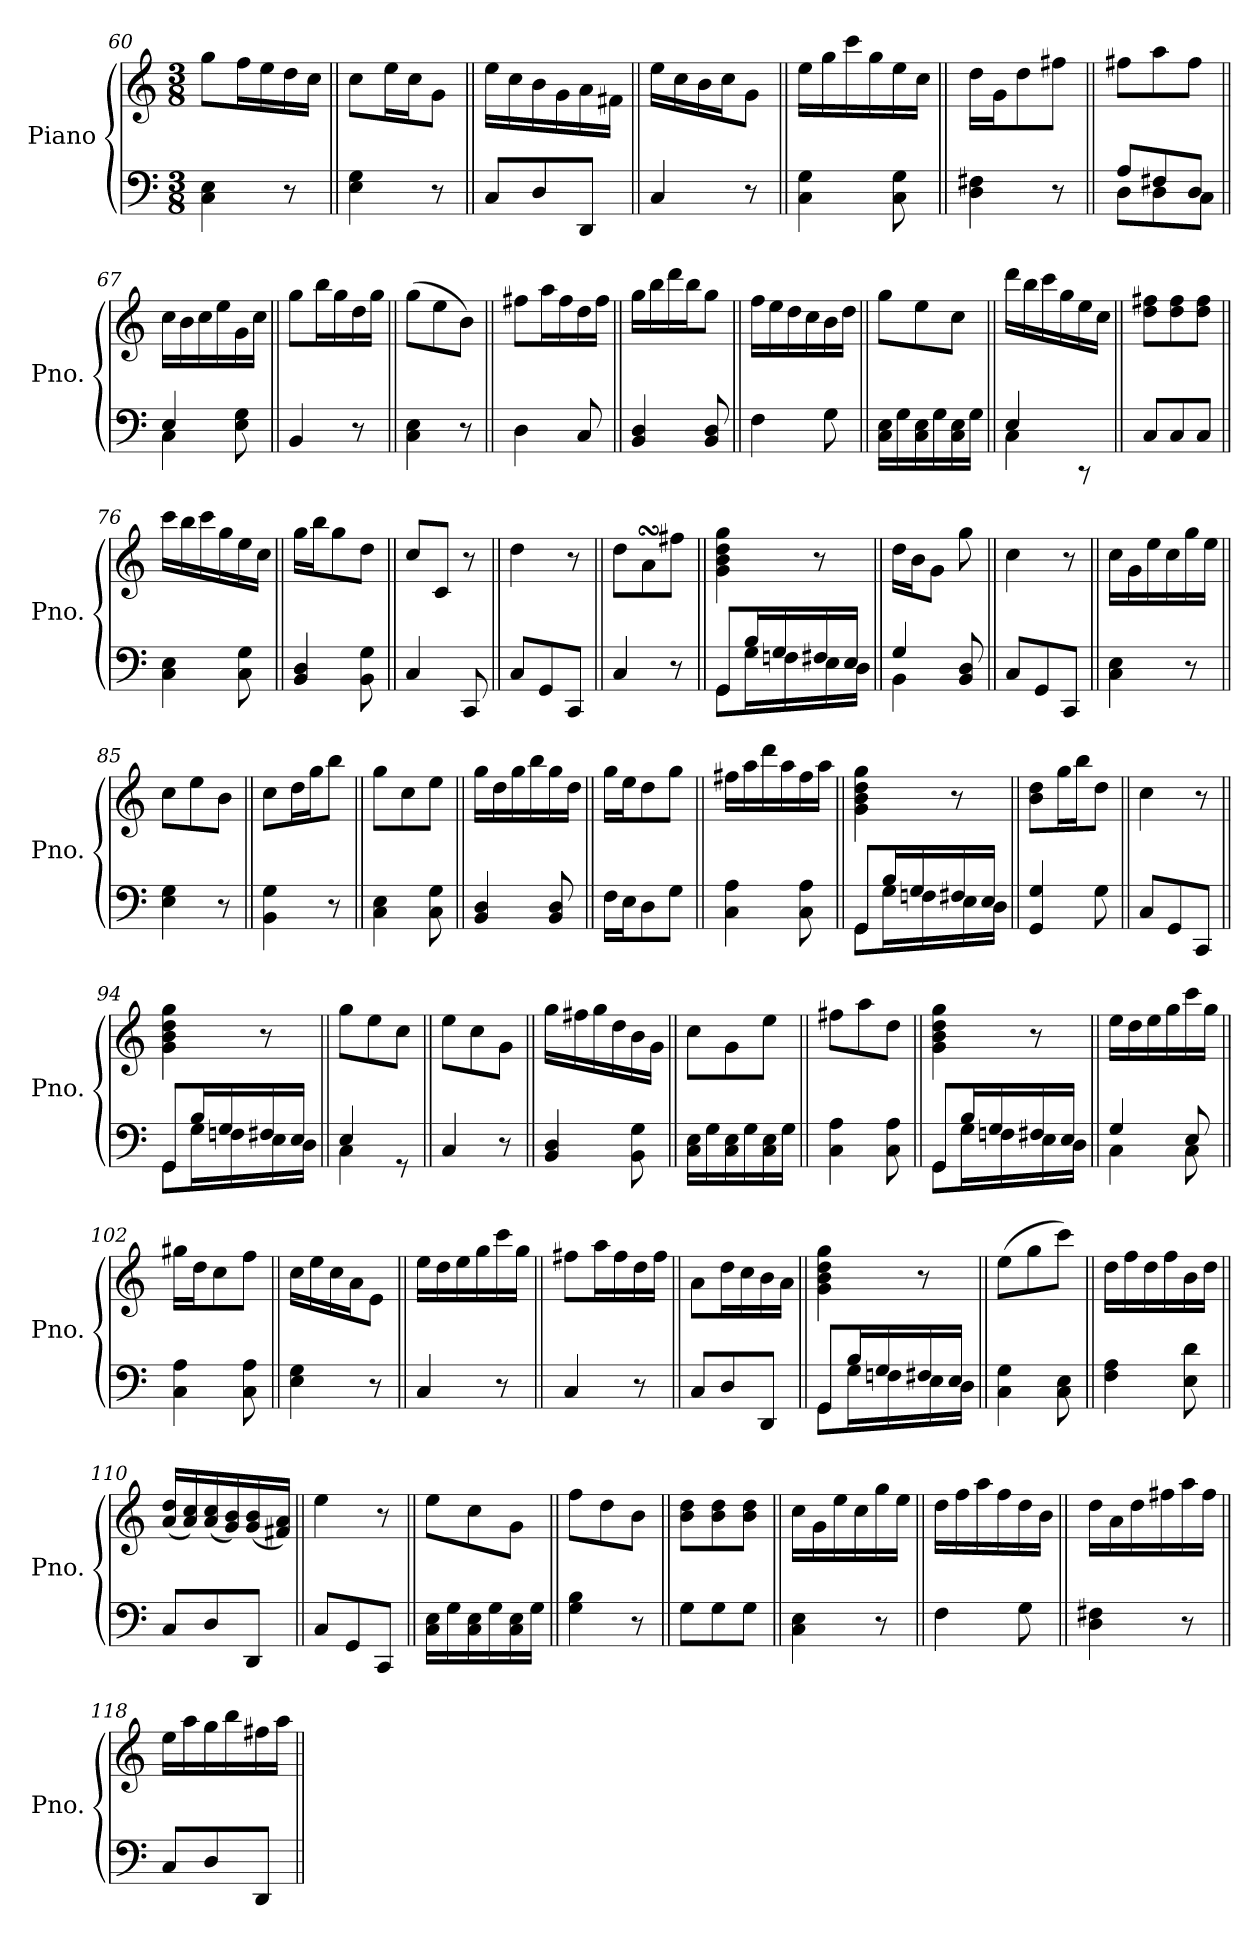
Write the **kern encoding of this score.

**kern	**kern
*part1	*part1
*staff2	*staff1
*I"Piano	*
*I'Pno.	*
*clefF4	*clefG2
*k[]	*k[]
*M3/8	*M3/8
=60	=60
4C\ 4E\	8gg\L
.	16ff\L
.	16ee\
8r	16dd\
.	16cc\JJ
=61||	=61||
4E\ 4G\	8cc\L
.	16ee\L
.	16cc\J
8r	8g\J
=62||	=62||
8C/L	16ee\LL
.	16cc\
8D/	16b\
.	16g\
8DD/J	16a\
.	16f#X\JJ
=63||	=63||
4C/	16ee\LL
.	16cc\
.	16b\
.	16cc\J
8r	8g\J
!!LO:PB:g=z
=64||	=64||
4C\ 4G\	16ee\LL
.	16gg\
.	16ccc\
.	16gg\
8C\ 8G\	16ee\
.	16cc\JJ
=65||	=65||
4D\ 4F#X\	16dd\LL
.	16g\J
.	8dd\
8r	8ff#X\J
=66||	=66||
*^	*
8A/L	8D\L	8ff#X\L
8F#X/	8D\	8aa\
8D/J	8C\J	8ff#\J
=67||	=67||	=67||
4E/	4C\	16cc\LL
.	.	16b\
.	.	16cc\
.	.	16ee\
8E\ 8G\	8ryy	16g\
.	.	16cc\JJ
*v	*v	*
=68||	=68||
4BB/	8gg\L
.	16bb\L
.	16gg\
8r	16dd\
.	16gg\JJ
=69||	=69||
4C\ 4E\	(>8gg\L
.	8ee\
8r	8b\J)
=70||	=70||
4D\	8ff#X\L
.	16aa\L
.	16ff#\
8C/	16dd\
.	16ff#\JJ
=71||	=71||
4BB/ 4D/	16gg\LL
.	16bb\
.	16ddd\
.	16bb\J
8BB/ 8D/	8gg\J
=72||	=72||
4F\	16ff\LL
.	16ee\
.	16dd\
.	16cc\
8G\	16b\
.	16dd\JJ
!!LO:LB:g=z
=73||	=73||
16C\ 16E\LL	8gg\L
16G\	.
16C\ 16E\	8ee\
16G\	.
16C\ 16E\	8cc\J
16G\JJ	.
=74||	=74||
*^	*
4E/	4C\	16ddd\LL
.	.	16bb\
.	.	16ccc\
.	.	16gg\
8rCC	8ryy	16ee\
.	.	16cc\JJ
*v	*v	*
=75||	=75||
8C/L	8dd\ 8ff#X\L
8C/	8dd\ 8ff#\
8C/J	8dd\ 8ff#\J
=76||	=76||
4C\ 4E\	16ccc\LL
.	16bb\
.	16ccc\
.	16gg\
8C\ 8G\	16ee\
.	16cc\JJ
=77||	=77||
4BB/ 4D/	16gg\LL
.	16bb\J
.	8gg\
8BB\ 8G\	8dd\J
=78||	=78||
4C/	8cc\L
.	8c/J
8CC/	8r
=79||	=79||
8C/L	4dd\
8GG/	.
8CC/J	8r
=80||	=80||
4C/	8dd\L
.	8asSSS\
8r	8ff#X\J
=81||	=81||
*^	*
8GG/L	8GG\L	4g\ 4b\ 4dd\ 4gg\
16B/L	16G\L	.
16G/	16Fn\	.
16F#X/	16E\	8r
16E/JJ	16D\JJ	.
!!LO:LB:g=z
=82||	=82||	=82||
4G/	4BB\	16dd\LL
.	.	16b\J
.	.	8g\J
8BB/ 8D/	8ryy	8gg\
*v	*v	*
=83||	=83||
8C/L	4cc\
8GG/	.
8CC/J	8r
=84||	=84||
4C\ 4E\	16cc\LL
.	16g\
.	16ee\
.	16cc\
8r	16gg\
.	16ee\JJ
=85||	=85||
4E\ 4G\	8cc\L
.	8ee\
8r	8b\J
=86||	=86||
4BB\ 4G\	8cc\L
.	16dd\L
.	16gg\J
8r	8bb\J
=87||	=87||
4C\ 4E\	8gg\L
.	8cc\
8C\ 8G\	8ee\J
=88||	=88||
4BB/ 4D/	16gg\LL
.	16dd\
.	16gg\
.	16bb\
8BB/ 8D/	16gg\
.	16dd\JJ
=89||	=89||
16F\LL	16gg\LL
16E\J	16ee\J
8D\	8dd\
8G\J	8gg\J
=90||	=90||
4C\ 4A\	16ff#X\LL
.	16aa\
.	16ddd\
.	16aa\
8C\ 8A\	16ff#\
.	16aa\JJ
!!LO:LB:g=z
=91||	=91||
*^	*
8GG/L	8GG\L	4g\ 4b\ 4dd\ 4gg\
16B/L	16G\L	.
16G/	16Fn\	.
16F#X/	16E\	8r
16E/JJ	16D\JJ	.
*v	*v	*
=92||	=92||
4GG/ 4G/	8b\ 8dd\L
.	16gg\L
.	16bb\J
8G\	8dd\J
=93||	=93||
8C/L	4cc\
8GG/	.
8CC/J	8r
=94||	=94||
*^	*
8GG/L	8GG\L	4g\ 4b\ 4dd\ 4gg\
16B/L	16G\L	.
16G/	16Fn\	.
16F#X/	16E\	8r
16E/JJ	16D\JJ	.
=95||	=95||	=95||
4E/	4C\	8gg\L
.	.	8ee\
8rGG	8ryy	8cc\J
*v	*v	*
=96||	=96||
4C/	8ee\L
.	8cc\
8r	8g\J
=97||	=97||
4BB/ 4D/	16gg\LL
.	16ff#X\
.	16gg\
.	16dd\
8BB\ 8G\	16b\
.	16g\JJ
=98||	=98||
16C\ 16E\LL	8cc\L
16G\	.
16C\ 16E\	8g\
16G\	.
16C\ 16E\	8ee\J
16G\JJ	.
=99||	=99||
4C\ 4A\	8ff#X\L
.	8aa\
8C\ 8A\	8dd\J
!!LO:LB:g=z
=100||	=100||
*^	*
8GG/L	8GG\L	4g\ 4b\ 4dd\ 4gg\
16B/L	16G\L	.
16G/	16Fn\	.
16F#X/	16E\	8r
16E/JJ	16D\JJ	.
=101||	=101||	=101||
4G/	4C\	16ee\LL
.	.	16dd\
.	.	16ee\
.	.	16gg\
8E/	8C\	16ccc\
.	.	16gg\JJ
*v	*v	*
=102||	=102||
4C\ 4A\	16gg#X\LL
.	16dd\J
.	8cc\
8C\ 8A\	8ff\J
=103||	=103||
4E\ 4G\	16cc\LL
.	16ee\
.	16cc\
.	16a\J
8r	8e\J
=104||	=104||
4C/	16ee\LL
.	16dd\
.	16ee\
.	16gg\
8r	16ccc\
.	16gg\JJ
=105||	=105||
4C/	8ff#X\L
.	16aa\L
.	16ff#\
8r	16dd\
.	16ff#\JJ
=106||	=106||
8C/L	8a\L
8D/	16dd\L
.	16cc\
8DD/J	16b\
.	16a\JJ
=107||	=107||
*^	*
8GG/L	8GG\L	4g\ 4b\ 4dd\ 4gg\
16B/L	16G\L	.
16G/	16Fn\	.
16F#X/	16E\	8r
16E/JJ	16D\JJ	.
*v	*v	*
=108||	=108||
4C\ 4G\	(>8ee\L
.	8gg\
8C\ 8E\	8ccc\J)
!!LO:LB:g=z
=109||	=109||
4F\ 4A\	16dd\LL
.	16ff\
.	16dd\
.	16ff\
8E\ 8d\	16b\
.	16dd\JJ
=110||	=110||
8C/L	(<16a/ 16dd/LL
.	16a/ 16cc/)
8D/	(<16a/ 16cc/
.	16g/ 16b/)
8DD/J	(<16g/ 16b/
.	16f#X/ 16a/JJ)
=111||	=111||
8C/L	4ee\
8GG/	.
8CC/J	8r
=112||	=112||
16C\ 16E\LL	8ee\L
16G\	.
16C\ 16E\	8cc\
16G\	.
16C\ 16E\	8g\J
16G\JJ	.
=113||	=113||
4G\ 4B\	8ff\L
.	8dd\
8r	8b\J
=114||	=114||
8G\L	8b\ 8dd\L
8G\	8b\ 8dd\
8G\J	8b\ 8dd\J
=115||	=115||
4C\ 4E\	16cc\LL
.	16g\
.	16ee\
.	16cc\
8r	16gg\
.	16ee\JJ
=116||	=116||
4F\	16dd\LL
.	16ff\
.	16aa\
.	16ff\
8G\	16dd\
.	16b\JJ
=117||	=117||
4D\ 4F#X\	16dd\LL
.	16a\
.	16dd\
.	16ff#X\
8r	16aa\
.	16ff#\JJ
!!LO:LB:g=z
=118||	=118||
8C/L	16ee\LL
.	16aa\
8D/	16gg\
.	16bb\
8DD/J	16ff#X\
.	16aa\JJ
=||	=||
*-	*-
